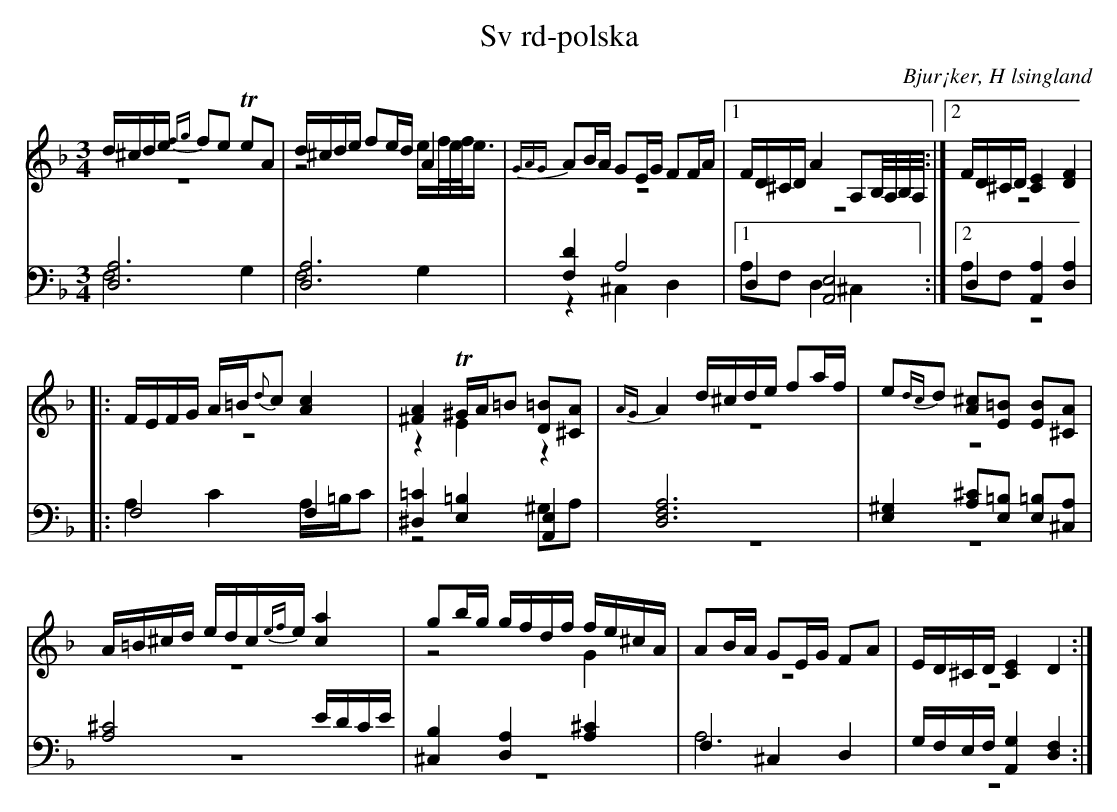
X:1
T: Sv rd-polska
O: Bjur¡ker, H lsingland
M: 3/4
L: 1/8
K: Dm
V:1
V:2 merge
V:3
V:4 merge
V:1
d/^c/d/e/ {fg}fe TeA|d/^c/d/e/ fe/d/ A2|{GAG}AB/A/ GE/G/ FF/A/|1 F/D/^C/D/ A2 A,B,//A,//B,//A,//:|2 F/D/^C/D/ [C2E2] [D2F2]|
|:F/E/F/G/ A/=B/{d}c [A2c2]|[^F2A2] T^G/A/=B [D=B][^CA]|{AG}A2 d/^c/d/e/ fa/f/|e{dc}d [A^c][E=B] [EB][^CA]|
A/=B/^c/d/ e/d/c/{ef}e/ [c2a2]|gb/g/ g/f/d/f/ f/e/^c/A/|AB/A/ GE/G/ FA|E/D/^C/D/ [C2E2] D2:|
V:2
z6|z4 e/f//e//f//e3/4|z6|1 z6:|2 z6|
|:z6|z2 E2 z2|z6|z6|
z6|z4 G2|z6|z6:|
V:3 clef=bass
[D,6A,6]|[D,6A,6]|[F,2D2] A,4|1 D,2 [A,,4E,4]:|2 D,2 [A,,2A,2] [D,2A,2]|
|:F,4 F,2|[^D,2=C2] [E,2=B,2] [A,,2E,2]|[D,6F,6A,6]|[E,2^G,2] [A,^C][E,=B,] [E,=B,][^C,A,]|
[A,4^C4] E/D/C/E/|[^C,2B,2]  [D,2A,2] [A,2^C2]|F,2 ^C,2 D,2|G,/F,/E,/F,/ [A,,2G,2] [D,2F,2]:|
V:4 clef=bass
F,4 G,2|F,4 G,2|z2 ^C,2 D,2|1 A,F, D,2 ^C,2:|2 A,F,  z4|
|:A,2 C2 A,/=B,/C|z4 ^G,A,|z6|z6|
z6|z6|A,6|z6:|
